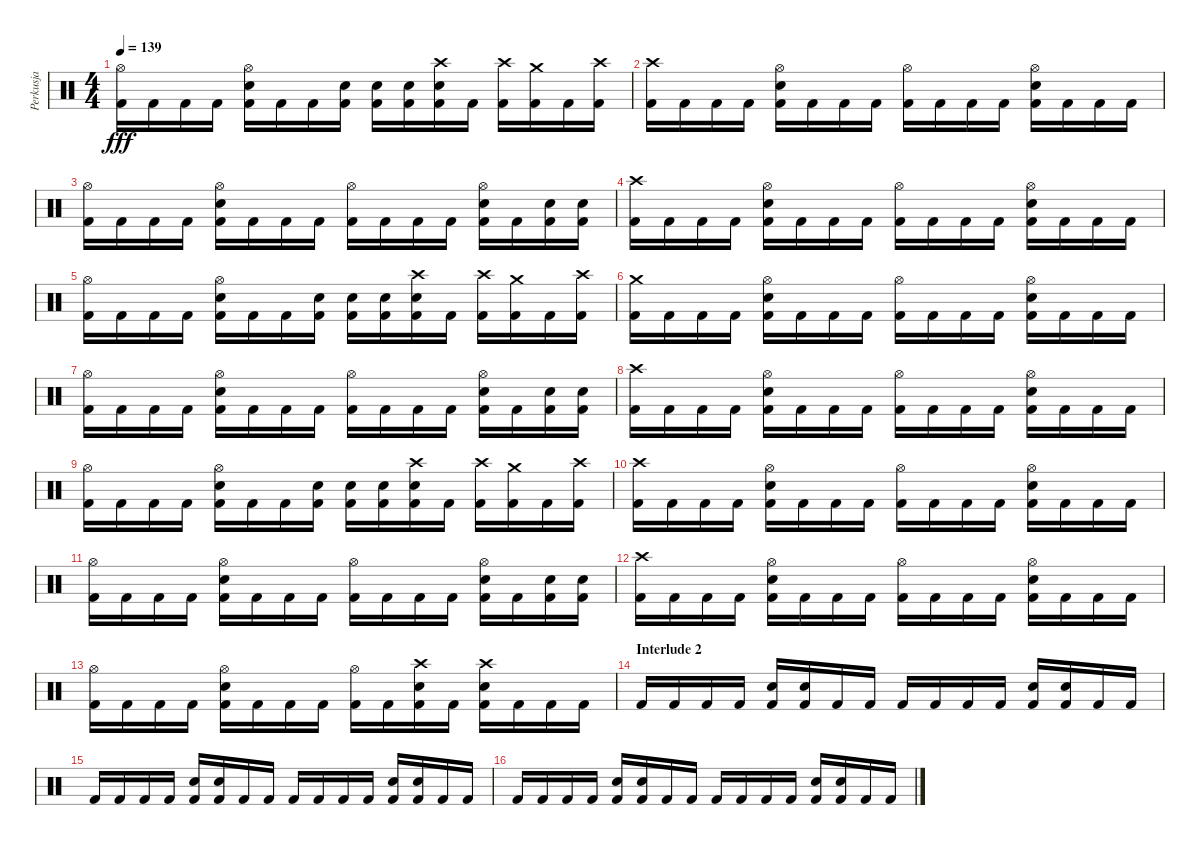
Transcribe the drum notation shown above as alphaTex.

\track ("Perkusja" "Perkusja") {instrument percussion}
\staff {score}
\articulation defaults
\ts (4 4)
\tempo 139
\clef neutral
\ks c
("Hi-Hat (open)" "Kick (hit) 2").16{dy fff} "Kick (hit) 2".16 "Kick (hit) 2".16 "Kick (hit) 2".16 ("Hi-Hat (open)" "Snare (hit) 2" "Kick (hit) 2").16 "Kick (hit) 2".16 "Kick (hit) 2".16 ("Snare (hit) 2" "Kick (hit) 2").16 ("Snare (hit) 2" "Kick (hit) 2").16 ("Snare (hit) 2" "Kick (hit) 2").16 ("Crash high (hit)" "Snare (hit) 2" "Kick (hit) 2").16 "Kick (hit) 2".16 ("Crash high (hit)" "Kick (hit) 2").16 ("Crash medium (hit)" "Kick (hit) 2").16 "Kick (hit) 2".16 ("Crash high (hit)" "Kick (hit) 2").16 |
("Crash high (hit)" "Kick (hit) 2").16 "Kick (hit) 2".16 "Kick (hit) 2".16 "Kick (hit) 2".16 ("Hi-Hat (open)" "Snare (hit) 2" "Kick (hit) 2").16 "Kick (hit) 2".16 "Kick (hit) 2".16 "Kick (hit) 2".16 ("Hi-Hat (open)" "Kick (hit) 2").16 "Kick (hit) 2".16 "Kick (hit) 2".16 "Kick (hit) 2".16 ("Hi-Hat (open)" "Snare (hit) 2" "Kick (hit) 2").16 "Kick (hit) 2".16 "Kick (hit) 2".16 "Kick (hit) 2".16 |
("Hi-Hat (open)" "Kick (hit) 2").16 "Kick (hit) 2".16 "Kick (hit) 2".16 "Kick (hit) 2".16 ("Hi-Hat (open)" "Snare (hit) 2" "Kick (hit) 2").16 "Kick (hit) 2".16 "Kick (hit) 2".16 "Kick (hit) 2".16 ("Hi-Hat (open)" "Kick (hit) 2").16 "Kick (hit) 2".16 "Kick (hit) 2".16 "Kick (hit) 2".16 ("Hi-Hat (open)" "Snare (hit) 2" "Kick (hit) 2").16 "Kick (hit) 2".16 ("Snare (hit) 2" "Kick (hit) 2").16 ("Snare (hit) 2" "Kick (hit) 2").16 |
("Crash high (hit)" "Kick (hit) 2").16 "Kick (hit) 2".16 "Kick (hit) 2".16 "Kick (hit) 2".16 ("Hi-Hat (open)" "Snare (hit) 2" "Kick (hit) 2").16 "Kick (hit) 2".16 "Kick (hit) 2".16 "Kick (hit) 2".16 ("Hi-Hat (open)" "Kick (hit) 2").16 "Kick (hit) 2".16 "Kick (hit) 2".16 "Kick (hit) 2".16 ("Hi-Hat (open)" "Snare (hit) 2" "Kick (hit) 2").16 "Kick (hit) 2".16 "Kick (hit) 2".16 "Kick (hit) 2".16 |
("Hi-Hat (open)" "Kick (hit) 2").16 "Kick (hit) 2".16 "Kick (hit) 2".16 "Kick (hit) 2".16 ("Hi-Hat (open)" "Snare (hit) 2" "Kick (hit) 2").16 "Kick (hit) 2".16 "Kick (hit) 2".16 ("Snare (hit) 2" "Kick (hit) 2").16 ("Snare (hit) 2" "Kick (hit) 2").16 ("Snare (hit) 2" "Kick (hit) 2").16 ("Crash high (hit)" "Snare (hit) 2" "Kick (hit) 2").16 "Kick (hit) 2".16 ("Crash high (hit)" "Kick (hit) 2").16 ("Crash medium (hit)" "Kick (hit) 2").16 "Kick (hit) 2".16 ("Crash high (hit)" "Kick (hit) 2").16 |
("Crash medium (hit)" "Kick (hit) 2").16 "Kick (hit) 2".16 "Kick (hit) 2".16 "Kick (hit) 2".16 ("Hi-Hat (open)" "Snare (hit) 2" "Kick (hit) 2").16 "Kick (hit) 2".16 "Kick (hit) 2".16 "Kick (hit) 2".16 ("Hi-Hat (open)" "Kick (hit) 2").16 "Kick (hit) 2".16 "Kick (hit) 2".16 "Kick (hit) 2".16 ("Hi-Hat (open)" "Snare (hit) 2" "Kick (hit) 2").16 "Kick (hit) 2".16 "Kick (hit) 2".16 "Kick (hit) 2".16 |
("Hi-Hat (open)" "Kick (hit) 2").16 "Kick (hit) 2".16 "Kick (hit) 2".16 "Kick (hit) 2".16 ("Hi-Hat (open)" "Snare (hit) 2" "Kick (hit) 2").16 "Kick (hit) 2".16 "Kick (hit) 2".16 "Kick (hit) 2".16 ("Hi-Hat (open)" "Kick (hit) 2").16 "Kick (hit) 2".16 "Kick (hit) 2".16 "Kick (hit) 2".16 ("Hi-Hat (open)" "Snare (hit) 2" "Kick (hit) 2").16 "Kick (hit) 2".16 ("Snare (hit) 2" "Kick (hit) 2").16 ("Snare (hit) 2" "Kick (hit) 2").16 |
("Crash high (hit)" "Kick (hit) 2").16 "Kick (hit) 2".16 "Kick (hit) 2".16 "Kick (hit) 2".16 ("Hi-Hat (open)" "Snare (hit) 2" "Kick (hit) 2").16 "Kick (hit) 2".16 "Kick (hit) 2".16 "Kick (hit) 2".16 ("Hi-Hat (open)" "Kick (hit) 2").16 "Kick (hit) 2".16 "Kick (hit) 2".16 "Kick (hit) 2".16 ("Hi-Hat (open)" "Snare (hit) 2" "Kick (hit) 2").16 "Kick (hit) 2".16 "Kick (hit) 2".16 "Kick (hit) 2".16 |
("Hi-Hat (open)" "Kick (hit) 2").16 "Kick (hit) 2".16 "Kick (hit) 2".16 "Kick (hit) 2".16 ("Hi-Hat (open)" "Snare (hit) 2" "Kick (hit) 2").16 "Kick (hit) 2".16 "Kick (hit) 2".16 ("Snare (hit) 2" "Kick (hit) 2").16 ("Snare (hit) 2" "Kick (hit) 2").16 ("Snare (hit) 2" "Kick (hit) 2").16 ("Crash high (hit)" "Snare (hit) 2" "Kick (hit) 2").16 "Kick (hit) 2".16 ("Crash high (hit)" "Kick (hit) 2").16 ("Crash medium (hit)" "Kick (hit) 2").16 "Kick (hit) 2".16 ("Crash high (hit)" "Kick (hit) 2").16 |
("Crash high (hit)" "Kick (hit) 2").16 "Kick (hit) 2".16 "Kick (hit) 2".16 "Kick (hit) 2".16 ("Hi-Hat (open)" "Snare (hit) 2" "Kick (hit) 2").16 "Kick (hit) 2".16 "Kick (hit) 2".16 "Kick (hit) 2".16 ("Hi-Hat (open)" "Kick (hit) 2").16 "Kick (hit) 2".16 "Kick (hit) 2".16 "Kick (hit) 2".16 ("Hi-Hat (open)" "Snare (hit) 2" "Kick (hit) 2").16 "Kick (hit) 2".16 "Kick (hit) 2".16 "Kick (hit) 2".16 |
("Hi-Hat (open)" "Kick (hit) 2").16 "Kick (hit) 2".16 "Kick (hit) 2".16 "Kick (hit) 2".16 ("Hi-Hat (open)" "Snare (hit) 2" "Kick (hit) 2").16 "Kick (hit) 2".16 "Kick (hit) 2".16 "Kick (hit) 2".16 ("Hi-Hat (open)" "Kick (hit) 2").16 "Kick (hit) 2".16 "Kick (hit) 2".16 "Kick (hit) 2".16 ("Hi-Hat (open)" "Snare (hit) 2" "Kick (hit) 2").16 "Kick (hit) 2".16 ("Snare (hit) 2" "Kick (hit) 2").16 ("Snare (hit) 2" "Kick (hit) 2").16 |
("Crash high (hit)" "Kick (hit) 2").16 "Kick (hit) 2".16 "Kick (hit) 2".16 "Kick (hit) 2".16 ("Hi-Hat (open)" "Snare (hit) 2" "Kick (hit) 2").16 "Kick (hit) 2".16 "Kick (hit) 2".16 "Kick (hit) 2".16 ("Hi-Hat (open)" "Kick (hit) 2").16 "Kick (hit) 2".16 "Kick (hit) 2".16 "Kick (hit) 2".16 ("Hi-Hat (open)" "Snare (hit) 2" "Kick (hit) 2").16 "Kick (hit) 2".16 "Kick (hit) 2".16 "Kick (hit) 2".16 |
("Hi-Hat (open)" "Kick (hit) 2").16 "Kick (hit) 2".16 "Kick (hit) 2".16 "Kick (hit) 2".16 ("Hi-Hat (open)" "Snare (hit) 2" "Kick (hit) 2").16 "Kick (hit) 2".16 "Kick (hit) 2".16 "Kick (hit) 2".16 ("Hi-Hat (open)" "Kick (hit) 2").16 "Kick (hit) 2".16 ("Crash high (hit)" "Snare (hit) 2" "Kick (hit) 2").16 "Kick (hit) 2".16 ("Crash high (hit)" "Snare (hit) 2" "Kick (hit) 2").16 "Kick (hit) 2".16 "Kick (hit) 2".16 "Kick (hit) 2".16 |
\section ("" "Interlude 2")
"Kick (hit) 2".16 "Kick (hit) 2".16 "Kick (hit) 2".16 "Kick (hit) 2".16 ("Snare (hit) 2" "Kick (hit) 2").16 ("Snare (hit) 2" "Kick (hit) 2").16 "Kick (hit) 2".16 "Kick (hit) 2".16 "Kick (hit) 2".16 "Kick (hit) 2".16 "Kick (hit) 2".16 "Kick (hit) 2".16 ("Snare (hit) 2" "Kick (hit) 2").16 ("Snare (hit) 2" "Kick (hit) 2").16 "Kick (hit) 2".16 "Kick (hit) 2".16 |
"Kick (hit) 2".16 "Kick (hit) 2".16 "Kick (hit) 2".16 "Kick (hit) 2".16 ("Snare (hit) 2" "Kick (hit) 2").16 ("Snare (hit) 2" "Kick (hit) 2").16 "Kick (hit) 2".16 "Kick (hit) 2".16 "Kick (hit) 2".16 "Kick (hit) 2".16 "Kick (hit) 2".16 "Kick (hit) 2".16 ("Snare (hit) 2" "Kick (hit) 2").16 ("Snare (hit) 2" "Kick (hit) 2").16 "Kick (hit) 2".16 "Kick (hit) 2".16 |
"Kick (hit) 2".16 "Kick (hit) 2".16 "Kick (hit) 2".16 "Kick (hit) 2".16 ("Snare (hit) 2" "Kick (hit) 2").16 ("Snare (hit) 2" "Kick (hit) 2").16 "Kick (hit) 2".16 "Kick (hit) 2".16 "Kick (hit) 2".16 "Kick (hit) 2".16 "Kick (hit) 2".16 "Kick (hit) 2".16 ("Snare (hit) 2" "Kick (hit) 2").16 ("Snare (hit) 2" "Kick (hit) 2").16 "Kick (hit) 2".16 "Kick (hit) 2".16
